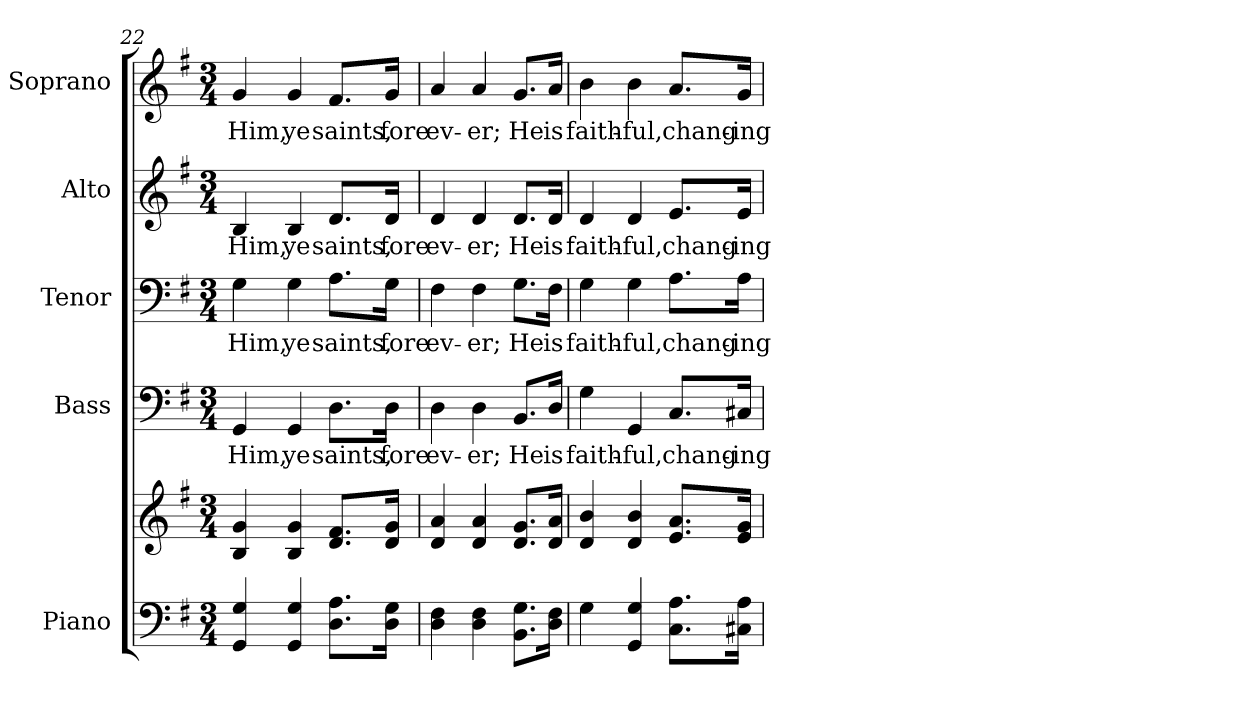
**kern	**kern	**kern	**text	**kern	**text	**kern	**text	**kern	**text
*part5	*part5	*part4	*part4	*part3	*part3	*part2	*part2	*part1	*part1
*staff6	*staff5	*staff4	*staff4	*staff3	*staff3	*staff2	*staff2	*staff1	*staff1
*I"Piano	*	*I"Bass	*	*I"Tenor	*	*I"Alto	*	*I"Soprano	*
*I'Pno.	*	*I'B.	*	*I'T.	*	*I'A.	*	*I'S.	*
*clefF4	*clefG2	*clefF4	*	*clefF4	*	*clefG2	*	*clefG2	*
*k[f#]	*k[f#]	*k[f#]	*	*k[f#]	*	*k[f#]	*	*k[f#]	*
*G:	*G:	*G:	*	*G:	*	*G:	*	*G:	*
*M3/4	*M3/4	*M3/4	*	*M3/4	*	*M3/4	*	*M3/4	*
=22	=22	=22	=22	=22	=22	=22	=22	=22	=22
!	!	!	!LO:LY:b:color=#000000	!	!	!	!	!	!
!	!	!	!	!	!LO:LY:b:color=#000000	!	!	!	!
!	!	!	!	!	!	!	!LO:LY:b:color=#000000	!	!
!	!	!	!	!	!	!	!	!	!LO:LY:b:color=#000000
4GGi/ 4Gi	4Bi/ 4gi	4GGi/	Him,	4Gi\	Him,	4Bi/	Him,	4gi/	Him,
!	!	!	!LO:LY:b:color=#000000	!	!	!	!	!	!
!	!	!	!	!	!LO:LY:b:color=#000000	!	!	!	!
!	!	!	!	!	!	!	!LO:LY:b:color=#000000	!	!
!	!	!	!	!	!	!	!	!	!LO:LY:b:color=#000000
4GGi/ 4Gi	4Bi/ 4gi	4GGi/	ye	4Gi\	ye	4Bi/	ye	4gi/	ye
!	!	!	!LO:LY:b:color=#000000	!	!	!	!	!	!
!	!	!	!	!	!LO:LY:b:color=#000000	!	!	!	!
!	!	!	!	!	!	!	!LO:LY:b:color=#000000	!	!
!	!	!	!	!	!	!	!	!	!LO:LY:b:color=#000000
8.Di\ 8.Ai\L	8.di/ 8.f#i/L	8.Di\L	saints,	8.Ai\L	saints,	8.di/L	saints,	8.f#i/L	saints,
!	!	!	!LO:LY:b:color=#000000	!	!	!	!	!	!
!	!	!	!	!	!LO:LY:b:color=#000000	!	!	!	!
!	!	!	!	!	!	!	!LO:LY:b:color=#000000	!	!
!	!	!	!	!	!	!	!	!	!LO:LY:b:color=#000000
16Di\ 16Gi\Jk	16di/ 16gi/Jk	16Di\Jk	fore	16Gi\Jk	fore	16di/Jk	fore	16gi/Jk	fore
!!LO:PB:g=z
=23	=23	=23	=23	=23	=23	=23	=23	=23	=23
!	!	!	!LO:LY:b:color=#000000	!	!	!	!	!	!
!	!	!	!	!	!LO:LY:b:color=#000000	!	!	!	!
!	!	!	!	!	!	!	!LO:LY:b:color=#000000	!	!
!	!	!	!	!	!	!	!	!	!LO:LY:b:color=#000000
4Di\ 4F#i	4di/ 4ai	4Di\	ev-	4F#i\	ev-	4di/	ev-	4ai/	ev-
!	!	!	!LO:LY:b:color=#000000	!	!	!	!	!	!
!	!	!	!	!	!LO:LY:b:color=#000000	!	!	!	!
!	!	!	!	!	!	!	!LO:LY:b:color=#000000	!	!
!	!	!	!	!	!	!	!	!	!LO:LY:b:color=#000000
4Di\ 4F#i	4di/ 4ai	4Di\	-er;	4F#i\	-er;	4di/	-er;	4ai/	-er;
!	!	!	!LO:LY:b:color=#000000	!	!	!	!	!	!
!	!	!	!	!	!LO:LY:b:color=#000000	!	!	!	!
!	!	!	!	!	!	!	!LO:LY:b:color=#000000	!	!
!	!	!	!	!	!	!	!	!	!LO:LY:b:color=#000000
8.BBi\ 8.Gi\L	8.di/ 8.gi/L	8.BBi/L	He	8.Gi\L	He	8.di/L	He	8.gi/L	He
!	!	!	!LO:LY:b:color=#000000	!	!	!	!	!	!
!	!	!	!	!	!LO:LY:b:color=#000000	!	!	!	!
!	!	!	!	!	!	!	!LO:LY:b:color=#000000	!	!
!	!	!	!	!	!	!	!	!	!LO:LY:b:color=#000000
16Di\ 16F#i\Jk	16di/ 16ai/Jk	16Di/Jk	is	16F#i\Jk	is	16di/Jk	is	16ai/Jk	is
=24	=24	=24	=24	=24	=24	=24	=24	=24	=24
!	!	!	!LO:LY:b:color=#000000	!	!	!	!	!	!
!	!	!	!	!	!LO:LY:b:color=#000000	!	!	!	!
!	!	!	!	!	!	!	!LO:LY:b:color=#000000	!	!
!	!	!	!	!	!	!	!	!	!LO:LY:b:color=#000000
4Gi\	4di/ 4bi	4Gi\	faith-	4Gi\	faith-	4di/	faith-	4bi\	faith-
!	!	!	!LO:LY:b:color=#000000	!	!	!	!	!	!
!	!	!	!	!	!LO:LY:b:color=#000000	!	!	!	!
!	!	!	!	!	!	!	!LO:LY:b:color=#000000	!	!
!	!	!	!	!	!	!	!	!	!LO:LY:b:color=#000000
4GGi/ 4Gi	4di/ 4bi	4GGi/	-ful,	4Gi\	-ful,	4di/	-ful,	4bi\	-ful,
!	!	!	!LO:LY:b:color=#000000	!	!	!	!	!	!
!	!	!	!	!	!LO:LY:b:color=#000000	!	!	!	!
!	!	!	!	!	!	!	!LO:LY:b:color=#000000	!	!
!	!	!	!	!	!	!	!	!	!LO:LY:b:color=#000000
8.Ci\ 8.Ai\L	8.ei/ 8.ai/L	8.Ci/L	chang-	8.Ai\L	chang-	8.ei/L	chang-	8.ai/L	chang-
!	!	!	!LO:LY:b:color=#000000	!	!	!	!	!	!
!	!	!	!	!	!LO:LY:b:color=#000000	!	!	!	!
!	!	!	!	!	!	!	!LO:LY:b:color=#000000	!	!
!	!	!	!	!	!	!	!	!	!LO:LY:b:color=#000000
16C#Xi\ 16Ai\Jk	16ei/ 16gi/Jk	16C#Xi/Jk	-ing	16Ai\Jk	-ing	16ei/Jk	-ing	16gi/Jk	-ing
=	=	=	=	=	=	=	=	=	=
*-	*-	*-	*-	*-	*-	*-	*-	*-	*-
